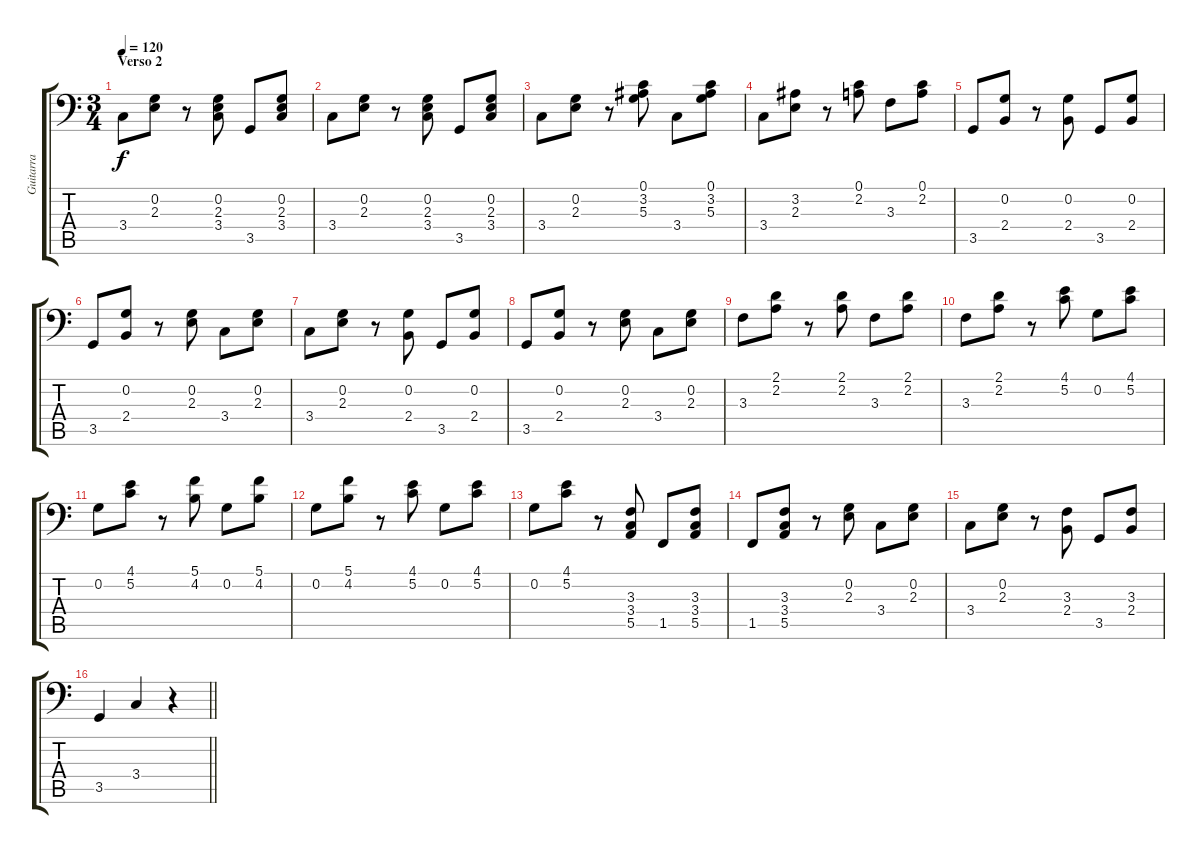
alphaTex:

\track ("Guitarra" "Guitarra") {instrument acousticguitarnylon}
\staff {score tabs}
\tuning (C3 G2 D2 A1 E1 Ab0) {hide}
\ts (3 4)
\section ("" "Verso 2")
\tempo 120
\clef f4
\ks c
3.4.8{dy f} (0.2 2.3).8 r.8 (0.2 2.3 3.4).8 3.5.8 (0.2 2.3 3.4).8 |
3.4.8 (0.2 2.3).8 r.8 (0.2 2.3 3.4).8 3.5.8 (0.2 2.3 3.4).8 |
3.4.8 (0.2 2.3).8 r.8 (0.1 3.2 5.3).8 3.4.8 (0.1 3.2 5.3).8 |
3.4.8 (3.2 2.3).8 r.8 (0.1 2.2).8 3.3.8 (0.1 2.2).8 |
3.5.8 (0.2 2.4).8 r.8 (0.2 2.4).8 3.5.8 (0.2 2.4).8 |
3.5.8 (0.2 2.4).8 r.8 (0.2 2.3).8 3.4.8 (0.2 2.3).8 |
3.4.8 (0.2 2.3).8 r.8 (0.2 2.4).8 3.5.8 (0.2 2.4).8 |
3.5.8 (0.2 2.4).8 r.8 (0.2 2.3).8 3.4.8 (0.2 2.3).8 |
3.3.8 (2.1 2.2).8 r.8 (2.1 2.2).8 3.3.8 (2.1 2.2).8 |
3.3.8 (2.1 2.2).8 r.8 (4.1 5.2).8 0.2.8 (4.1 5.2).8 |
0.2.8 (4.1 5.2).8 r.8 (5.1 4.2).8 0.2.8 (5.1 4.2).8 |
0.2.8 (5.1 4.2).8 r.8 (4.1 5.2).8 0.2.8 (4.1 5.2).8 |
0.2.8 (4.1 5.2).8 r.8 (3.3 3.4 5.5).8 1.5.8 (3.3 3.4 5.5).8 |
1.5.8 (3.3 3.4 5.5).8 r.8 (0.2 2.3).8 3.4.8 (0.2 2.3).8 |
3.4.8 (0.2 2.3).8 r.8 (3.3 2.4).8 3.5.8 (3.3 2.4).8 |
\barLineRight lightlight
3.5.4 3.4.4 r.4
